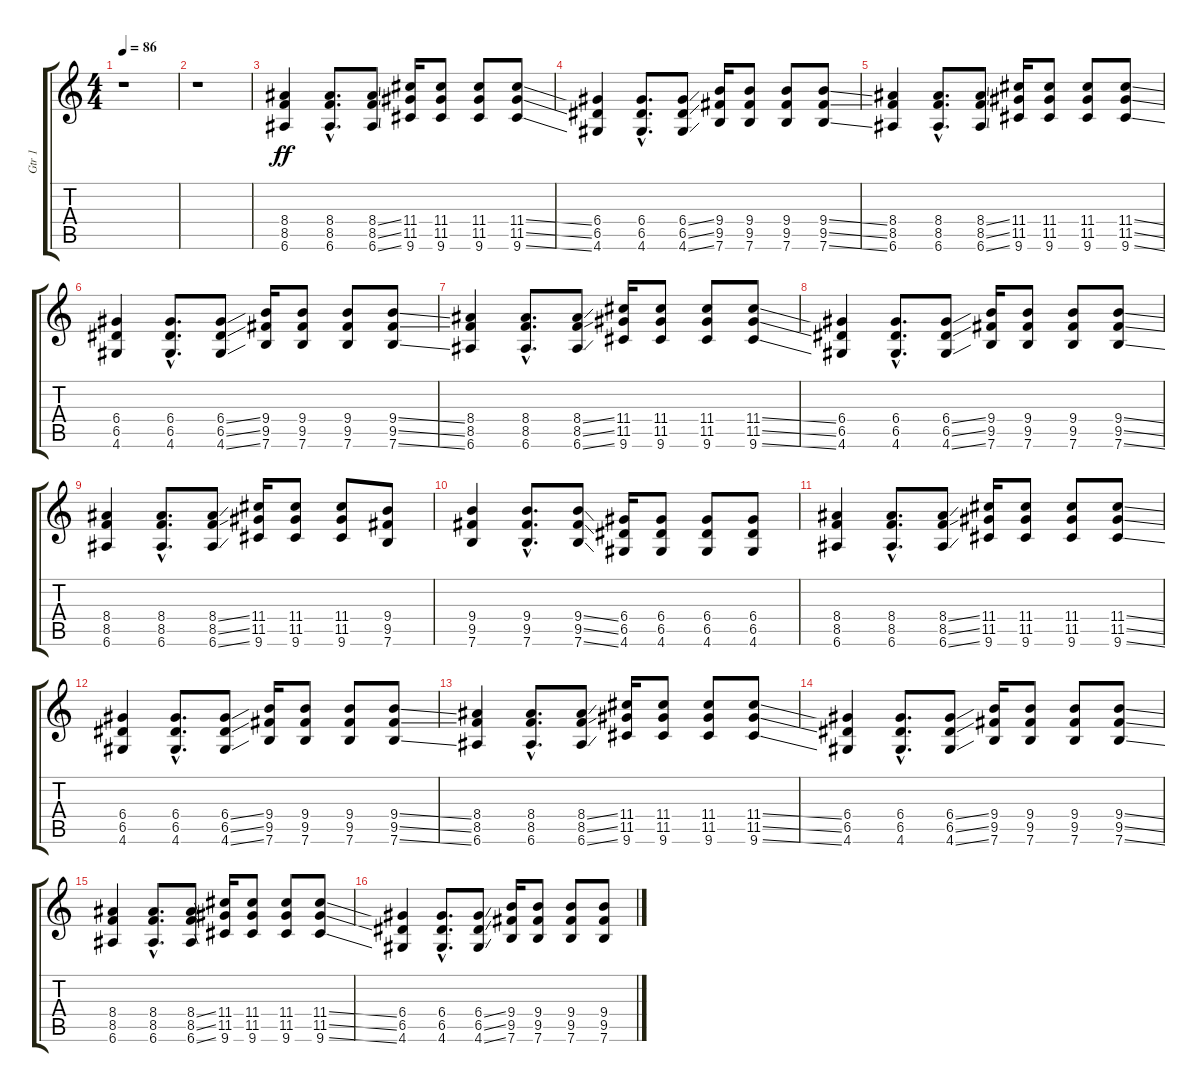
\track ("Gtr 1" "Gtr 1") {instrument acousticguitarsteel}
\staff {score tabs}
\tuning (E4 B3 G3 D3 A2 E2) {hide}
\ts (4 4)
\tempo 86
\clef g2
\ks c
r.1{dy ff} |
r.1 |
(8.4 8.5 6.6).4 (8.4{hac} 8.5{hac} 6.6{hac}).8{d} (8.4{ss} 8.5{ss} 6.6{ss}).8 (11.4 11.5 9.6).16 (11.4 11.5 9.6).8 (11.4 11.5 9.6).8 (11.4{ss} 11.5{ss} 9.6{ss}).8 |
(6.4 6.5 4.6).4 (6.4{hac} 6.5{hac} 4.6{hac}).8{d} (6.4{ss} 6.5{ss} 4.6{ss}).8 (9.4 9.5 7.6).16 (9.4 9.5 7.6).8 (9.4 9.5 7.6).8 (9.4{ss} 9.5{ss} 7.6{ss}).8 |
(8.4 8.5 6.6).4 (8.4{hac} 8.5{hac} 6.6{hac}).8{d} (8.4{ss} 8.5{ss} 6.6{ss}).8 (11.4 11.5 9.6).16 (11.4 11.5 9.6).8 (11.4 11.5 9.6).8 (11.4{ss} 11.5{ss} 9.6{ss}).8 |
(6.4 6.5 4.6).4 (6.4{hac} 6.5{hac} 4.6{hac}).8{d} (6.4{ss} 6.5{ss} 4.6{ss}).8 (9.4 9.5 7.6).16 (9.4 9.5 7.6).8 (9.4 9.5 7.6).8 (9.4{ss} 9.5{ss} 7.6{ss}).8 |
(8.4 8.5 6.6).4 (8.4{hac} 8.5{hac} 6.6{hac}).8{d} (8.4{ss} 8.5{ss} 6.6{ss}).8 (11.4 11.5 9.6).16 (11.4 11.5 9.6).8 (11.4 11.5 9.6).8 (11.4{ss} 11.5{ss} 9.6{ss}).8 |
(6.4 6.5 4.6).4 (6.4{hac} 6.5{hac} 4.6{hac}).8{d} (6.4{ss} 6.5{ss} 4.6{ss}).8 (9.4 9.5 7.6).16 (9.4 9.5 7.6).8 (9.4 9.5 7.6).8 (9.4{ss} 9.5{ss} 7.6{ss}).8 |
(8.4 8.5 6.6).4 (8.4{hac} 8.5{hac} 6.6{hac}).8{d} (8.4{ss} 8.5{ss} 6.6{ss}).8 (11.4 11.5 9.6).16 (11.4 11.5 9.6).8 (11.4 11.5 9.6).8 (9.4 9.5 7.6).8 |
(9.4 9.5 7.6).4 (9.4{hac} 9.5{hac} 7.6{hac}).8{d} (9.4{ss} 9.5{ss} 7.6{ss}).8 (6.4 6.5 4.6).16 (6.4 6.5 4.6).8 (6.4 6.5 4.6).8 (6.4 6.5 4.6).8 |
(8.4 8.5 6.6).4 (8.4{hac} 8.5{hac} 6.6{hac}).8{d} (8.4{ss} 8.5{ss} 6.6{ss}).8 (11.4 11.5 9.6).16 (11.4 11.5 9.6).8 (11.4 11.5 9.6).8 (11.4{ss} 11.5{ss} 9.6{ss}).8 |
(6.4 6.5 4.6).4 (6.4{hac} 6.5{hac} 4.6{hac}).8{d} (6.4{ss} 6.5{ss} 4.6{ss}).8 (9.4 9.5 7.6).16 (9.4 9.5 7.6).8 (9.4 9.5 7.6).8 (9.4{ss} 9.5{ss} 7.6{ss}).8 |
(8.4 8.5 6.6).4 (8.4{hac} 8.5{hac} 6.6{hac}).8{d} (8.4{ss} 8.5{ss} 6.6{ss}).8 (11.4 11.5 9.6).16 (11.4 11.5 9.6).8 (11.4 11.5 9.6).8 (11.4{ss} 11.5{ss} 9.6{ss}).8 |
(6.4 6.5 4.6).4 (6.4{hac} 6.5{hac} 4.6{hac}).8{d} (6.4{ss} 6.5{ss} 4.6{ss}).8 (9.4 9.5 7.6).16 (9.4 9.5 7.6).8 (9.4 9.5 7.6).8 (9.4{ss} 9.5{ss} 7.6{ss}).8 |
(8.4 8.5 6.6).4 (8.4{hac} 8.5{hac} 6.6{hac}).8{d} (8.4{ss} 8.5{ss} 6.6{ss}).8 (11.4 11.5 9.6).16 (11.4 11.5 9.6).8 (11.4 11.5 9.6).8 (11.4{ss} 11.5{ss} 9.6{ss}).8 |
(6.4 6.5 4.6).4 (6.4{hac} 6.5{hac} 4.6{hac}).8{d} (6.4{ss} 6.5{ss} 4.6{ss}).8 (9.4 9.5 7.6).16 (9.4 9.5 7.6).8 (9.4 9.5 7.6).8 (9.4{ss} 9.5{ss} 7.6{ss}).8
